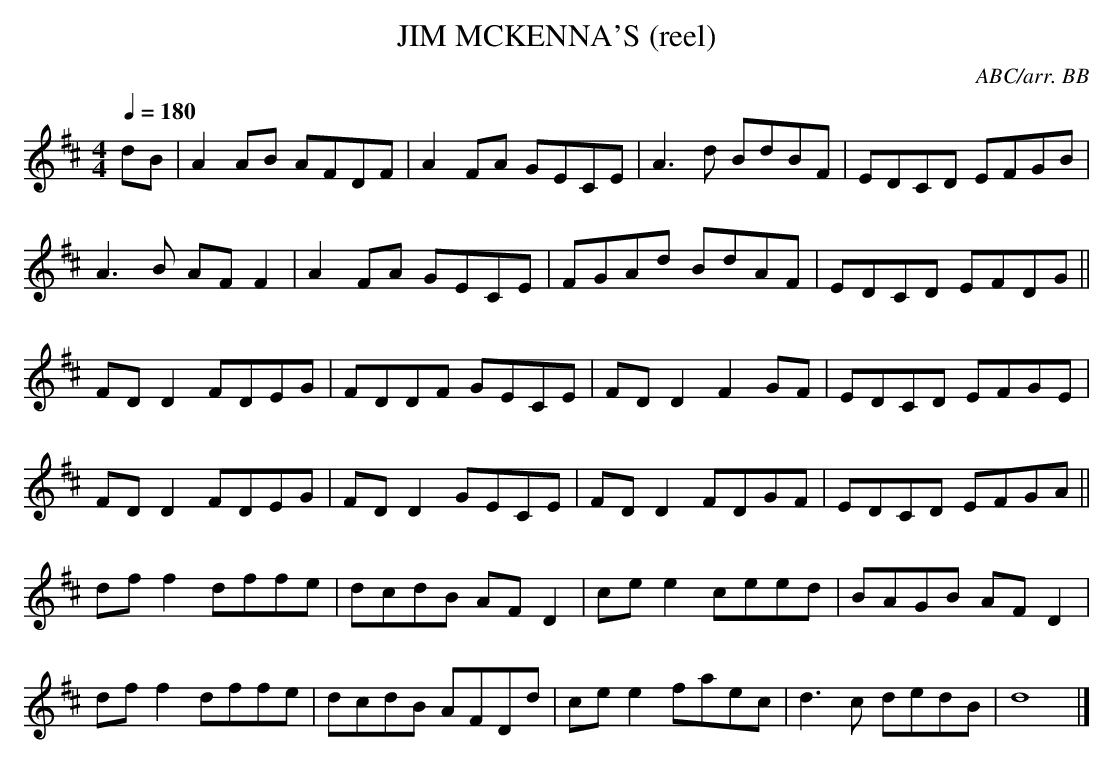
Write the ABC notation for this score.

X:1
T:JIM MCKENNA'S (reel)
C:ABC/arr. BB
Q:1/4=180
L:1/8
M:4/4
K:D
dB|A2AB AFDF|A2 FA GECE|A3d BdBF|EDCD EFGB|
A3 B AF F2|A2 FA GECE|FGAd BdAF|EDCD EFDG||
FDD2 FDEG|FDDF GECE|FDD2 F2 GF|EDCD EFGE|
FDD2 FDEG|FDD2 GECE|FDD2 FDGF|EDCD EFGA||
dff2 dffe|dcdB AFD2|cee2 ceed|BAGB AF D2|
dff2 dffe|dcdB AFDd|cee2 faec|d3c dedB |d8|]
